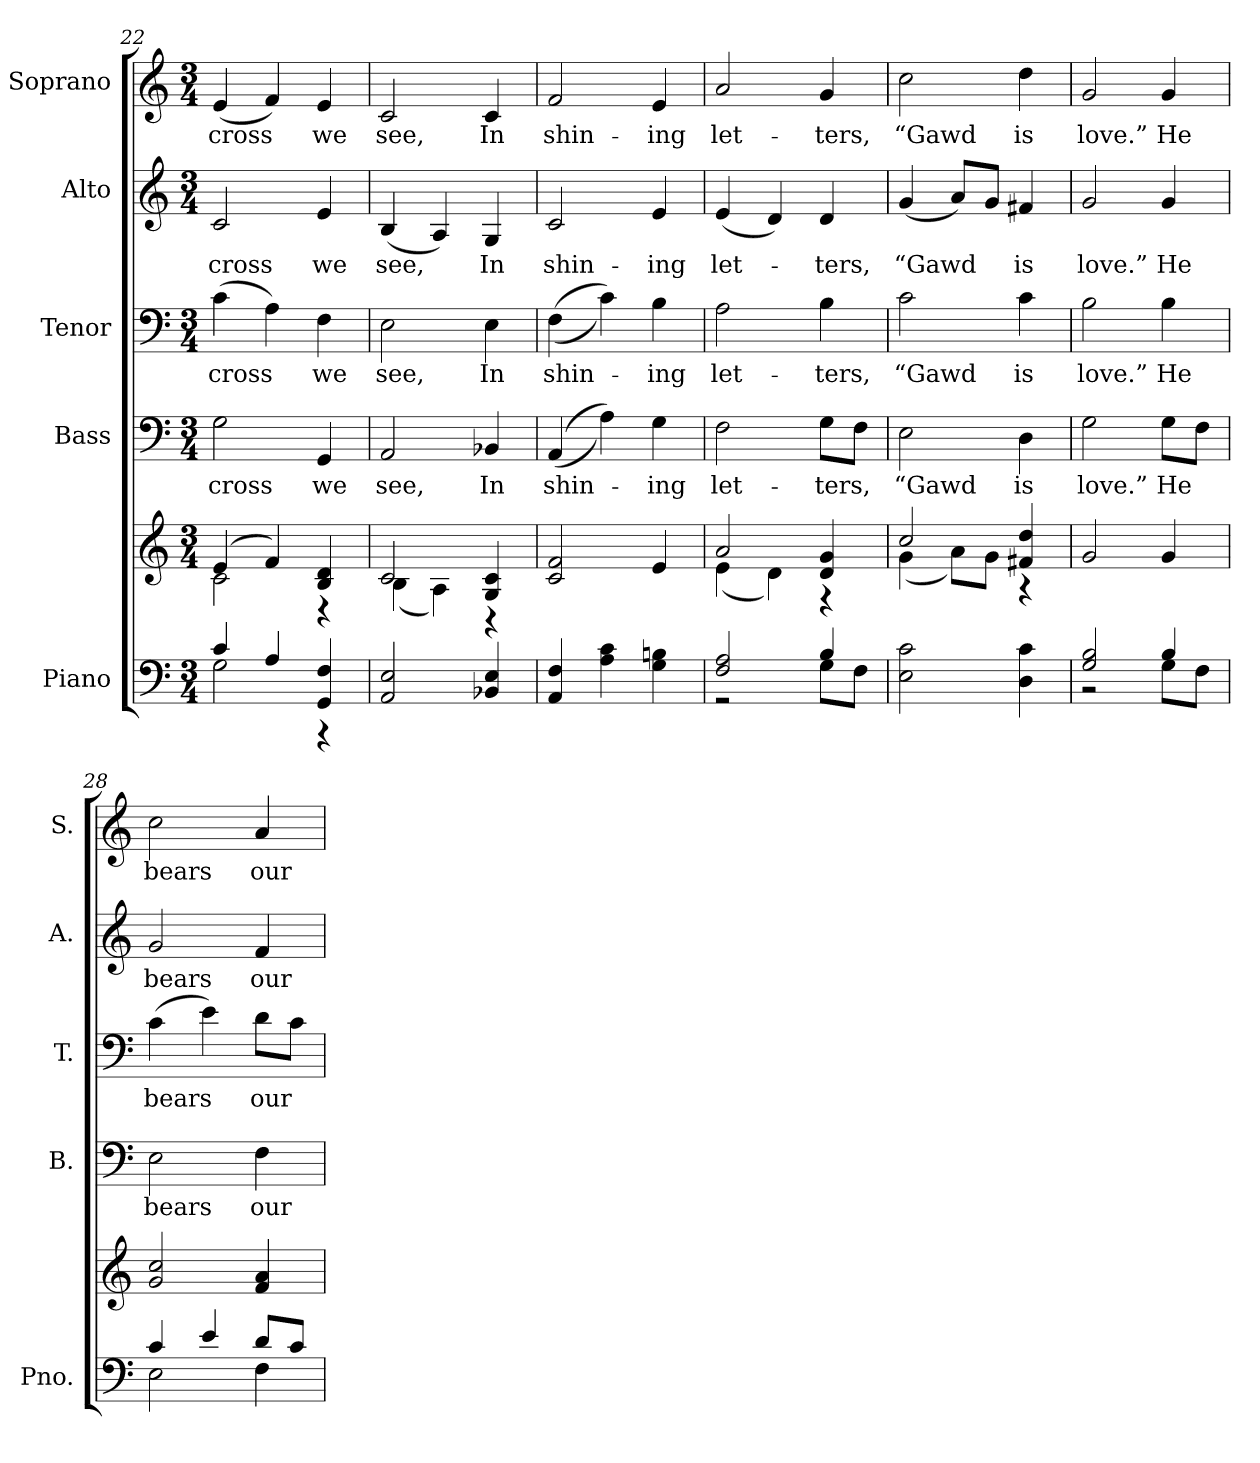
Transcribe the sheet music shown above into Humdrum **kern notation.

**kern	**kern	**kern	**text	**kern	**text	**kern	**text	**kern	**text
*part5	*part5	*part4	*part4	*part3	*part3	*part2	*part2	*part1	*part1
*staff6	*staff5	*staff4	*staff4	*staff3	*staff3	*staff2	*staff2	*staff1	*staff1
*I"Piano	*	*I"Bass	*	*I"Tenor	*	*I"Alto	*	*I"Soprano	*
*I'Pno.	*	*I'B.	*	*I'T.	*	*I'A.	*	*I'S.	*
*clefF4	*clefG2	*clefF4	*	*clefF4	*	*clefG2	*	*clefG2	*
*k[]	*k[]	*k[]	*	*k[]	*	*k[]	*	*k[]	*
*C:	*C:	*C:	*	*C:	*	*C:	*	*C:	*
*M3/4	*M3/4	*M3/4	*	*M3/4	*	*M3/4	*	*M3/4	*
=22	=22	=22	=22	=22	=22	=22	=22	=22	=22
*^	*^	*	*	*	*	*	*	*	*
!	!	!	!	!	!LO:LY:b:color=#000000	!	!	!	!	!	!
!	!	!	!	!	!	!	!LO:LY:b:color=#000000	!	!	!	!
!	!	!	!	!	!	!	!	!	!LO:LY:b:color=#000000	!	!
!	!	!	!	!	!	!	!	!	!	!	!LO:LY:b:color=#000000
4ci/	2Gi\	(4ei/	2ci\	2Gi\	cross	(4ci\	cross	2ci/	cross	(4ei/	cross
4Ai/	.	4fi/)	.	.	.	4Ai\)	.	.	.	4fi/)	.
!	!	!	!	!	!LO:LY:b:color=#000000	!	!	!	!	!	!
!	!	!	!	!	!	!	!LO:LY:b:color=#000000	!	!	!	!
!	!	!	!	!	!	!	!	!	!LO:LY:b:color=#000000	!	!
!	!	!	!	!	!	!	!	!	!	!	!LO:LY:b:color=#000000
4GGi/ 4Fi	4r	4Bi/ 4di	4r	4GGi/	we	4Fi\	we	4ei/	we	4ei/	we
*v	*v	*	*	*	*	*	*	*	*	*	*
=23	=23	=23	=23	=23	=23	=23	=23	=23	=23	=23
*^	*	*	*	*	*	*	*	*	*	*
!	!	!	!	!	!LO:LY:b:color=#000000	!	!	!	!	!	!
*v	*v	*	*	*	*	*	*	*	*	*	*
*^	*	*	*	*	*	*	*	*	*	*
!	!	!	!	!	!	!	!LO:LY:b:color=#000000	!	!	!	!
*v	*v	*	*	*	*	*	*	*	*	*	*
*^	*	*	*	*	*	*	*	*	*	*
!	!	!	!	!	!	!	!	!	!LO:LY:b:color=#000000	!	!
*v	*v	*	*	*	*	*	*	*	*	*	*
*^	*	*	*	*	*	*	*	*	*	*
!	!	!	!	!	!	!	!	!	!	!	!LO:LY:b:color=#000000
*v	*v	*	*	*	*	*	*	*	*	*	*
2AAi/ 2Ei	2ci/	(4Bi\	2AAi/	see,	2Ei\	see,	(4Bi/	see,	2ci/	see,
.	.	4Ai\)	.	.	.	.	4Ai/)	.	.	.
!	!	!	!	!LO:LY:b:color=#000000	!	!	!	!	!	!
!	!	!	!	!	!	!LO:LY:b:color=#000000	!	!	!	!
!	!	!	!	!	!	!	!	!LO:LY:b:color=#000000	!	!
!	!	!	!	!	!	!	!	!	!	!LO:LY:b:color=#000000
4BB-Xi/ 4Ei	4Gi/ 4ci	4r	4BB-Xi/	In	4Ei\	In	4Gi/	In	4ci/	In
*	*v	*v	*	*	*	*	*	*	*	*
!!LO:PB:g=z
=24	=24	=24	=24	=24	=24	=24	=24	=24	=24
*	*^	*	*	*	*	*	*	*	*
!	!	!	!	!LO:LY:b:color=#000000	!	!	!	!	!	!
*	*v	*v	*	*	*	*	*	*	*	*
*	*^	*	*	*	*	*	*	*	*
!	!	!	!	!	!	!LO:LY:b:color=#000000	!	!	!	!
*	*v	*v	*	*	*	*	*	*	*	*
*	*^	*	*	*	*	*	*	*	*
!	!	!	!	!	!	!	!	!LO:LY:b:color=#000000	!	!
*	*v	*v	*	*	*	*	*	*	*	*
*	*^	*	*	*	*	*	*	*	*
!	!	!	!	!	!	!	!	!	!	!LO:LY:b:color=#000000
*	*v	*v	*	*	*	*	*	*	*	*
4AAi/ 4Fi	2ci/ 2fi	((4AAi/	shin-	((4Fi\	shin-	2ci/	shin-	2fi/	shin-
4Ai\ 4ci	.	4Ai\))	.	4ci\))	.	.	.	.	.
!	!	!	!LO:LY:b:color=#000000	!	!	!	!	!	!
!	!	!	!	!	!LO:LY:b:color=#000000	!	!	!	!
!	!	!	!	!	!	!	!LO:LY:b:color=#000000	!	!
!	!	!	!	!	!	!	!	!	!LO:LY:b:color=#000000
4Gi\ 4Bni	4ei/	4Gi\	-ing	4Bi\	-ing	4ei/	-ing	4ei/	-ing
=25	=25	=25	=25	=25	=25	=25	=25	=25	=25
*^	*^	*	*	*	*	*	*	*	*
!	!	!	!	!	!LO:LY:b:color=#000000	!	!	!	!	!	!
!	!	!	!	!	!	!	!LO:LY:b:color=#000000	!	!	!	!
!	!	!	!	!	!	!	!	!	!LO:LY:b:color=#000000	!	!
!	!	!	!	!	!	!	!	!	!	!	!LO:LY:b:color=#000000
2Fi/ 2Ai	2r	2ai/	(4ei\	2Fi\	let-	2Ai\	let-	(4ei/	let-	2ai/	let-
.	.	.	4di\)	.	.	.	.	4di/)	.	.	.
!	!	!	!	!	!LO:LY:b:color=#000000	!	!	!	!	!	!
!	!	!	!	!	!	!	!LO:LY:b:color=#000000	!	!	!	!
!	!	!	!	!	!	!	!	!	!LO:LY:b:color=#000000	!	!
!	!	!	!	!	!	!	!	!	!	!	!LO:LY:b:color=#000000
4Bi/	8Gi\L	4di/ 4gi	4r	8Gi\L	-ters,	4Bi\	-ters,	4di/	-ters,	4gi/	-ters,
.	8Fi\J	.	.	8Fi\J	.	.	.	.	.	.	.
*v	*v	*	*	*	*	*	*	*	*	*	*
=26	=26	=26	=26	=26	=26	=26	=26	=26	=26	=26
*^	*	*	*	*	*	*	*	*	*	*
!	!	!	!	!	!LO:LY:b:color=#000000	!	!	!	!	!	!
*v	*v	*	*	*	*	*	*	*	*	*	*
*^	*	*	*	*	*	*	*	*	*	*
!	!	!	!	!	!	!	!LO:LY:b:color=#000000	!	!	!	!
*v	*v	*	*	*	*	*	*	*	*	*	*
*^	*	*	*	*	*	*	*	*	*	*
!	!	!	!	!	!	!	!	!	!LO:LY:b:color=#000000	!	!
*v	*v	*	*	*	*	*	*	*	*	*	*
*^	*	*	*	*	*	*	*	*	*	*
!	!	!	!	!	!	!	!	!	!	!	!LO:LY:b:color=#000000
*v	*v	*	*	*	*	*	*	*	*	*	*
2Ei\ 2ci	2cci/	(4gi\	2Ei\	“Gawd	2ci\	“Gawd	(4gi/	“Gawd	2cci\	“Gawd
.	.	8ai\L)	.	.	.	.	8ai/L)	.	.	.
.	.	8gi\J	.	.	.	.	8gi/J	.	.	.
!	!	!	!	!LO:LY:b:color=#000000	!	!	!	!	!	!
!	!	!	!	!	!	!LO:LY:b:color=#000000	!	!	!	!
!	!	!	!	!	!	!	!	!LO:LY:b:color=#000000	!	!
!	!	!	!	!	!	!	!	!	!	!LO:LY:b:color=#000000
4Di\ 4ci	4f#Xi/ 4ddi	4r	4Di\	is	4ci\	is	4f#Xi/	is	4ddi\	is
*	*v	*v	*	*	*	*	*	*	*	*
!!LO:PB:g=z
=27	=27	=27	=27	=27	=27	=27	=27	=27	=27
*^	*	*	*	*	*	*	*	*	*
*	*	*^	*	*	*	*	*	*	*	*
!	!	!	!	!	!LO:LY:b:color=#000000	!	!	!	!	!	!
*	*	*v	*v	*	*	*	*	*	*	*	*
*	*	*^	*	*	*	*	*	*	*	*
!	!	!	!	!	!	!	!LO:LY:b:color=#000000	!	!	!	!
*	*	*v	*v	*	*	*	*	*	*	*	*
*	*	*^	*	*	*	*	*	*	*	*
!	!	!	!	!	!	!	!	!	!LO:LY:b:color=#000000	!	!
*	*	*v	*v	*	*	*	*	*	*	*	*
*	*	*^	*	*	*	*	*	*	*	*
!	!	!	!	!	!	!	!	!	!	!	!LO:LY:b:color=#000000
*	*	*v	*v	*	*	*	*	*	*	*	*
2Gi/ 2Bi	2r	2gi/	2Gi\	love.”	2Bi\	love.”	2gi/	love.”	2gi/	love.”
!	!	!	!	!LO:LY:b:color=#000000	!	!	!	!	!	!
!	!	!	!	!	!	!LO:LY:b:color=#000000	!	!	!	!
!	!	!	!	!	!	!	!	!LO:LY:b:color=#000000	!	!
!	!	!	!	!	!	!	!	!	!	!LO:LY:b:color=#000000
4Bi/	8Gi\L	4gi/	8Gi\L	He	4Bi\	He	4gi/	He	4gi/	He
.	8Fi\J	.	8Fi\J	.	.	.	.	.	.	.
=28	=28	=28	=28	=28	=28	=28	=28	=28	=28	=28
!	!	!	!	!LO:LY:b:color=#000000	!	!	!	!	!	!
!	!	!	!	!	!	!LO:LY:b:color=#000000	!	!	!	!
!	!	!	!	!	!	!	!	!LO:LY:b:color=#000000	!	!
!	!	!	!	!	!	!	!	!	!	!LO:LY:b:color=#000000
4ci/	2Ei\	2gi/ 2cci	2Ei\	bears	(4ci\	bears	2gi/	bears	2cci\	bears
4ei/	.	.	.	.	4ei\)	.	.	.	.	.
!	!	!	!	!LO:LY:b:color=#000000	!	!	!	!	!	!
!	!	!	!	!	!	!LO:LY:b:color=#000000	!	!	!	!
!	!	!	!	!	!	!	!	!LO:LY:b:color=#000000	!	!
!	!	!	!	!	!	!	!	!	!	!LO:LY:b:color=#000000
8di/L	4Fi\	4fi/ 4ai	4Fi\	our	8di\L	our	4fi/	our	4ai/	our
8ci/J	.	.	.	.	8ci\J	.	.	.	.	.
*v	*v	*	*	*	*	*	*	*	*	*
=	=	=	=	=	=	=	=	=	=
*-	*-	*-	*-	*-	*-	*-	*-	*-	*-
